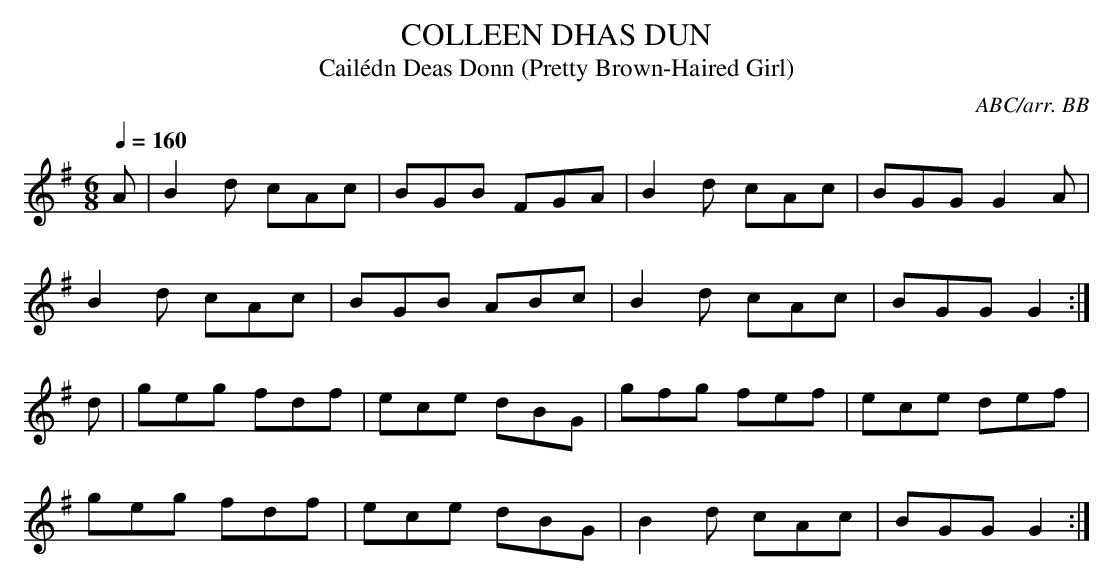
X:1
T:COLLEEN DHAS DUN
T:Cail\'edn Deas Donn (Pretty Brown-Haired Girl)
C:ABC/arr. BB
Q:1/4=160
L:1/8
M:6/8
K:G
A|B2d cAc|BGB FGA|B2d cAc|BGG G2A|
B2d cAc|BGB ABc|B2d cAc|BGG G2 :|
d|geg fdf|ece dBG|gfg fef|ece def|
geg fdf|ece dBG|B2d cAc|BGG G2 :|
